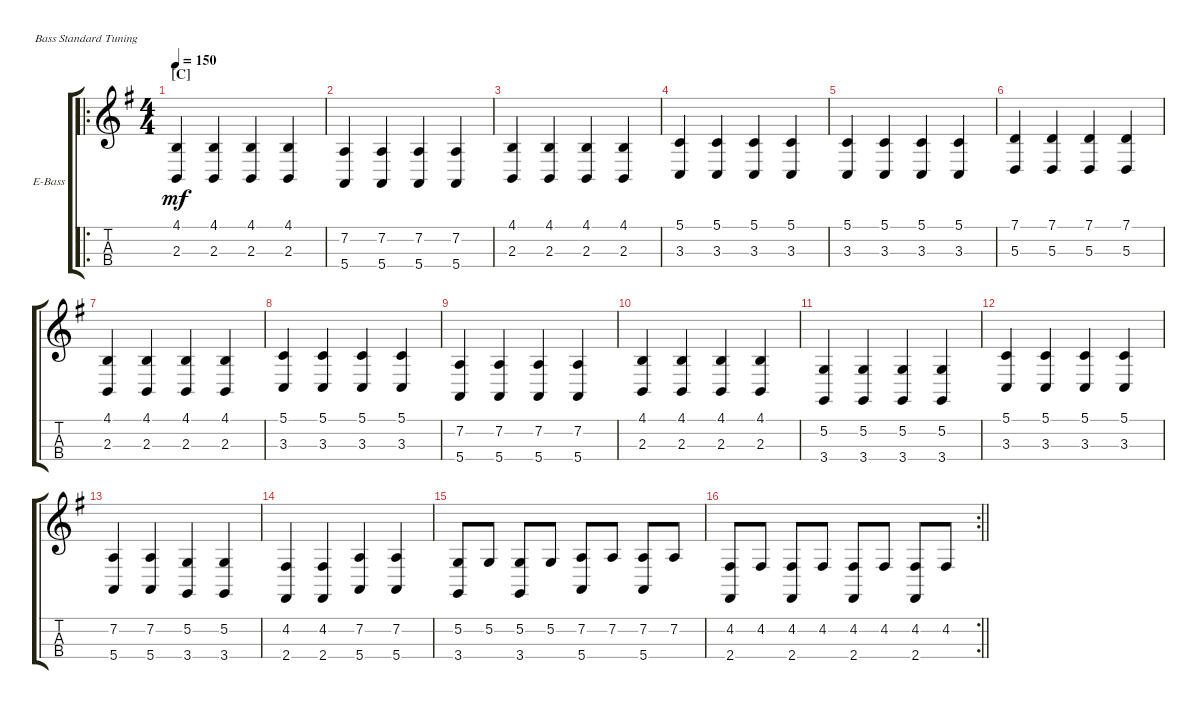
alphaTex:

\defaultSystemsLayout 4
\bracketExtendMode groupsimilarinstruments
\firstSystemTrackNameOrientation horizontal
\otherSystemsTrackNameOrientation horizontal
\track ("Electric Bass" "E-Bass") {instrument electricbassfinger}
\staff {score tabs}
\tuning (G2 D2 A1 E1)
\ro
\ts (4 4)
\section ("C" "")
\tempo 150
\clef g2
\ks g
(4.1 2.3).4{dy mf} (4.1 2.3).4 (4.1 2.3).4 (4.1 2.3).4 |
(7.2 5.4).4 (7.2 5.4).4 (7.2 5.4).4 (7.2 5.4).4 |
(4.1 2.3).4 (4.1 2.3).4 (4.1 2.3).4 (4.1 2.3).4 |
(5.1 3.3).4 (5.1 3.3).4 (5.1 3.3).4 (5.1 3.3).4 |
(5.1 3.3).4 (5.1 3.3).4 (5.1 3.3).4 (5.1 3.3).4 |
(7.1 5.3).4 (7.1 5.3).4 (7.1 5.3).4 (7.1 5.3).4 |
(4.1 2.3).4 (4.1 2.3).4 (4.1 2.3).4 (4.1 2.3).4 |
(5.1 3.3).4 (5.1 3.3).4 (5.1 3.3).4 (5.1 3.3).4 |
(7.2 5.4).4 (7.2 5.4).4 (7.2 5.4).4 (7.2 5.4).4 |
(4.1 2.3).4 (4.1 2.3).4 (4.1 2.3).4 (4.1 2.3).4 |
(5.2 3.4).4 (5.2 3.4).4 (5.2 3.4).4 (5.2 3.4).4 |
(5.1 3.3).4 (5.1 3.3).4 (5.1 3.3).4 (5.1 3.3).4 |
(7.2 5.4).4 (7.2 5.4).4 (5.2 3.4).4 (5.2 3.4).4 |
(4.2 2.4).4 (4.2 2.4).4 (7.2 5.4).4 (7.2 5.4).4 |
(5.2 3.4).8 5.2.8 (5.2 3.4).8 5.2.8 (7.2 5.4).8 7.2.8 (7.2 5.4).8 7.2.8 |
\rc 2
\barLineRight lightlight
(4.2 2.4).8 4.2.8 (4.2 2.4).8 4.2.8 (4.2 2.4).8 4.2.8 (4.2 2.4).8 4.2.8
